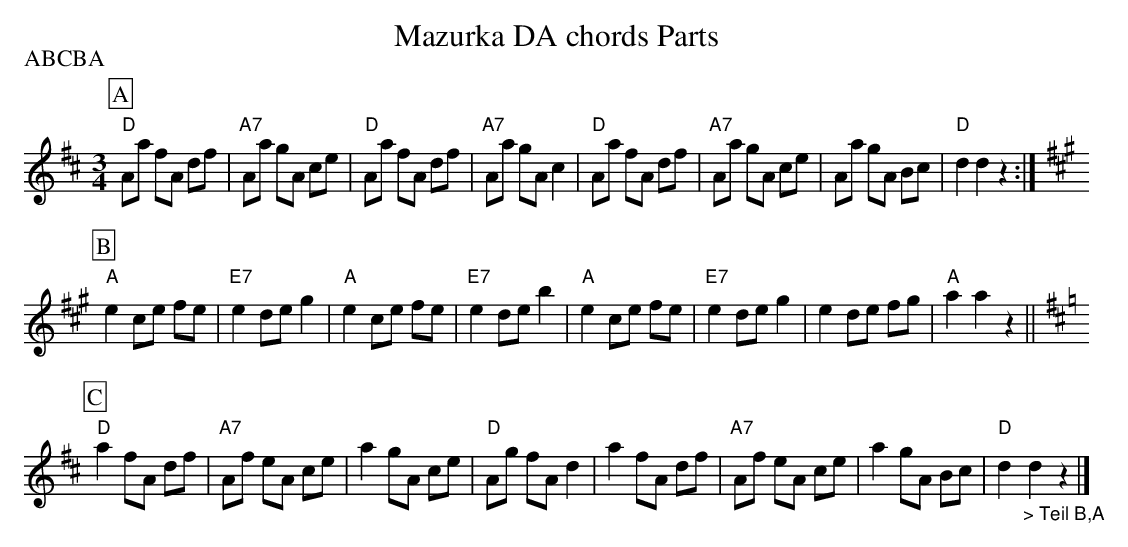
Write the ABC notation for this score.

X:1
T: Mazurka DA chords Parts
M:3/4
L:1/8
P:ABCBA
K:D %%MIDI gchordon
[P:A] "D"Aa fA df | "A7"Aa gA ce | "D"Aa fA df | "A7"Aa gA c2 | "D"Aa fA df | "A7"Aa gA ce | Aa gA Bc | "D"d2d2z2 :| [K:A]
[P:B] "A"e2ce fe | "E7"e2deg2 | "A"e2ce fe | "E7"e2de b2 | "A"e2ce fe | "E7"e2deg2 | e2 de fg | "A"a2a2z2 || [K:D]
[P:C] "D"a2 fA df | "A7"Af eA ce | a2 gA ce | "D"Ag fA d2 | a2 fA df | "A7"Af eA ce | a2 gA Bc | "D"d2"_> Teil B,A"d2z2 |]
